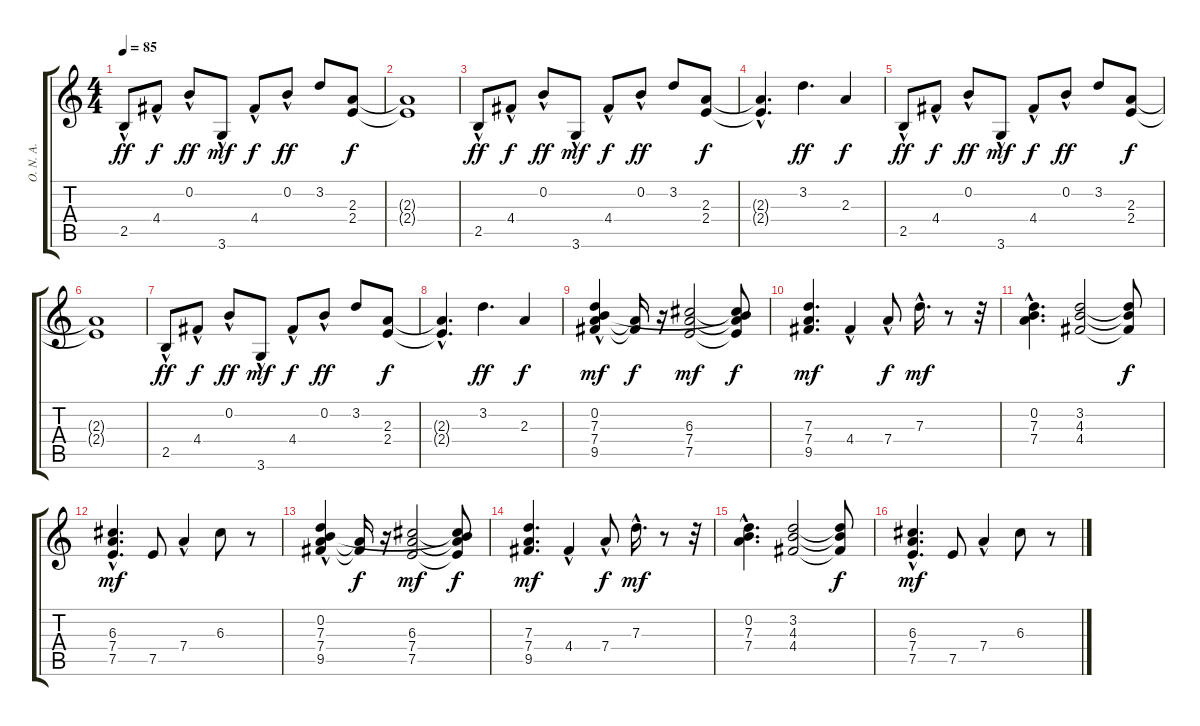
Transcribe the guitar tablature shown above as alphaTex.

\track ("O. N. A. " "O. N. A. ") {instrument electricguitarclean}
\staff {score tabs}
\tuning (E4 B3 G3 D3 A2 E2) {hide}
\ts (4 4)
\tempo 85
\clef g2
\ks c
2.5{hac}.8{dy ff instrument electricguitarclean} 4.4{hac}.8{dy f} 0.2{hac}.8{dy ff} 3.6{hac}.8{dy mf} 4.4{hac}.8{dy f} 0.2{hac}.8{dy ff} 3.2.8 (2.3 2.4).8{dy f} |
(2.3{t} 2.4{t}).1 |
2.5{hac}.8{dy ff} 4.4{hac}.8{dy f} 0.2{hac}.8{dy ff} 3.6{hac}.8{dy mf} 4.4{hac}.8{dy f} 0.2{hac}.8{dy ff} 3.2.8 (2.3 2.4).8{dy f} |
(2.3{hac t} 2.4{t}).4{d} 3.2.4{d dy ff} 2.3.4{dy f} |
2.5{hac}.8{dy ff} 4.4{hac}.8{dy f} 0.2{hac}.8{dy ff} 3.6{hac}.8{dy mf} 4.4{hac}.8{dy f} 0.2{hac}.8{dy ff} 3.2.8 (2.3 2.4).8{dy f} |
(2.3{t} 2.4{t}).1 |
2.5{hac}.8{dy ff} 4.4{hac}.8{dy f} 0.2{hac}.8{dy ff} 3.6{hac}.8{dy mf} 4.4{hac}.8{dy f} 0.2{hac}.8{dy ff} 3.2.8 (2.3 2.4).8{dy f} |
(2.3{hac t} 2.4{t}).4{d} 3.2.4{d dy ff} 2.3.4{dy f} |
(0.2 7.3{hac} 7.4 9.5).4{dy mf} (7.4{t} 9.5{t}).16{dy f} r.16 (6.3 7.4 7.5).2{dy mf} (0.2{t} 6.3{t} 7.4{t} 7.5{t}).8{dy f} |
(7.3 7.4 9.5).4{d dy mf} 4.4{hac}.4 7.4{hac}.8{dy f} 7.3{hac}.16{d dy mf} r.8 r.32 |
(0.2{hac} 7.3{hac} 7.4{hac}).4{d} (3.2 4.3 4.4).2 (3.2{t} 4.3{t} 4.4{t}).8{dy f} |
(6.3 7.4{hac} 7.5).4{d dy mf} 7.5.8 7.4{hac}.4 6.3.8 r.8 |
(0.2 7.3{hac} 7.4 9.5).4 (7.4{t} 9.5{t}).16{dy f} r.16 (6.3 7.4 7.5).2{dy mf} (0.2{t} 6.3{t} 7.4{t} 7.5{t}).8{dy f} |
(7.3 7.4 9.5).4{d dy mf} 4.4{hac}.4 7.4{hac}.8{dy f} 7.3{hac}.16{d dy mf} r.8 r.32 |
(0.2{hac} 7.3{hac} 7.4{hac}).4{d} (3.2 4.3 4.4).2 (3.2{t} 4.3{t} 4.4{t}).8{dy f} |
(6.3 7.4{hac} 7.5).4{d dy mf} 7.5.8 7.4{hac}.4 6.3.8 r.8
